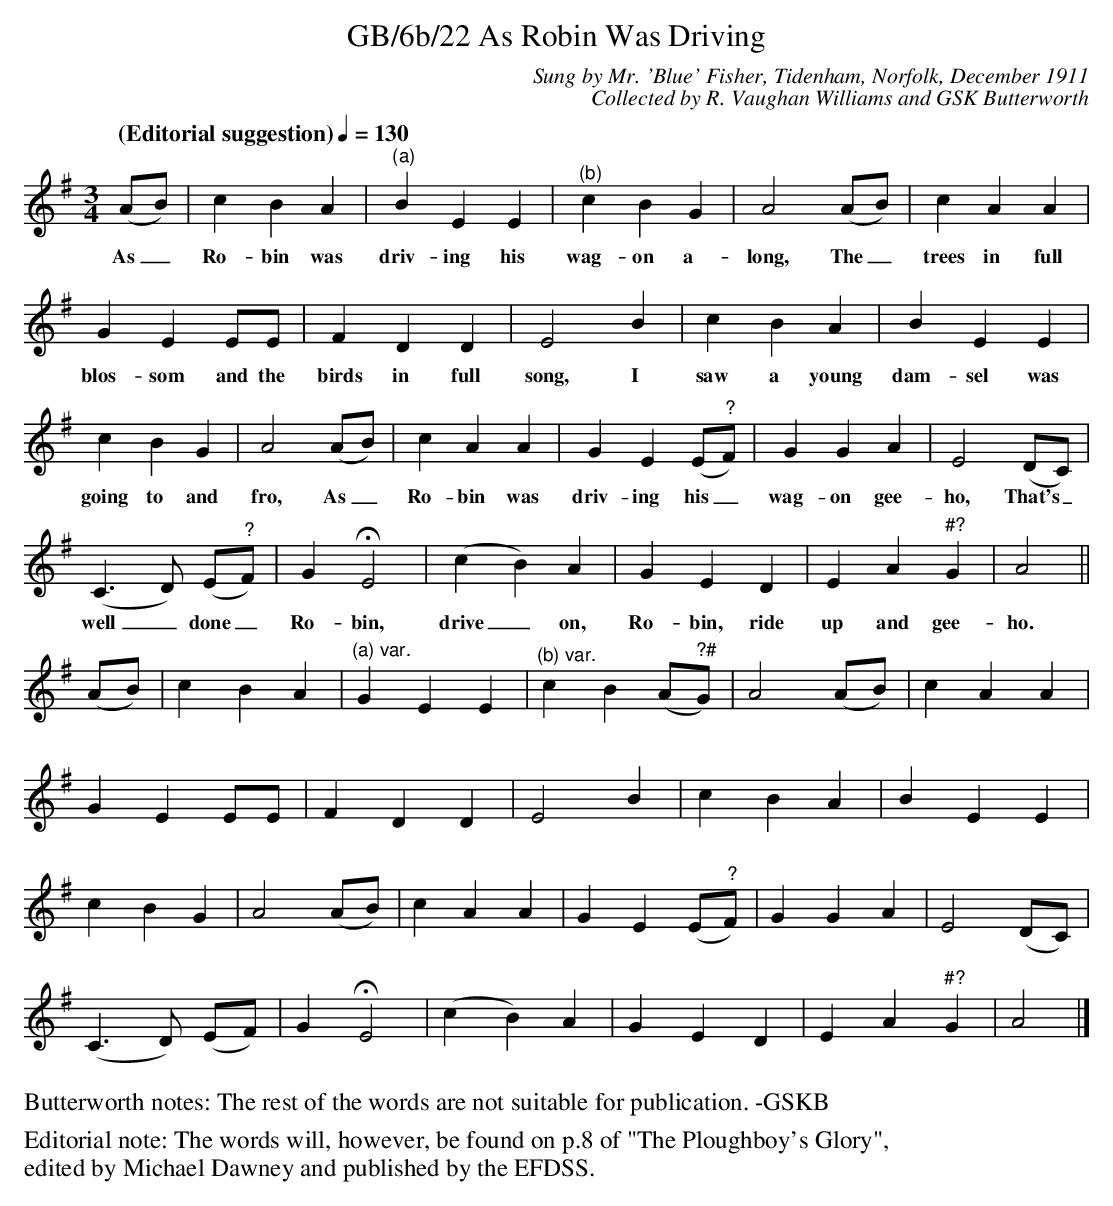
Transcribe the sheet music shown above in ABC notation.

X:1
T:GB/6b/22 As Robin Was Driving
C:Sung by Mr. 'Blue' Fisher, Tidenham, Norfolk, December 1911
C:Collected by R. Vaughan Williams and GSK Butterworth
L:1/4
M:3/4
Q:"(Editorial suggestion)" 1/4=130
K:Ador
(A/B/) | c B A |"^(a)" B E E |"^(b)" c B G | A2 (A/B/) | c A A |
w: As_ Ro-bin was driv-ing his wag-on a-long, The_ trees in full
G E E/E/ | F D D |E2 B | c B A | B E E |
w:blos- som and the|birds in full song, I saw a young dam-sel was
c B G | A2 (A/B/) | c A A | G E (E/"^?"F/) | G G A | E2 (D/C/) |
w: going to and fro, As_ Ro-bin was driv-ing his_ wag-on gee-ho, That's_
(C3/2 D/) (E/"^?"F/) | G HE2 | (c B) A | G E D | E A"^#?" G | A2 ||
w: well_ done_ Ro-bin, drive_ on, Ro-bin, ride up and gee-ho.
(A/B/) | c B A |"^(a) var." G E E |"^(b) var." c B (A/"^?#"G/) | A2 (A/B/) | c A A |
G E E/E/ | F D D | E2 B |c B A | B E E |
c B G | A2 (A/B/) | c A A | G E (E/"^?"F/) | G G A | E2 (D/C/) |
(C3/2 D/) (E/F/) | G HE2 | (c B) A | G E D | E A"^#?" G | A2 |]
